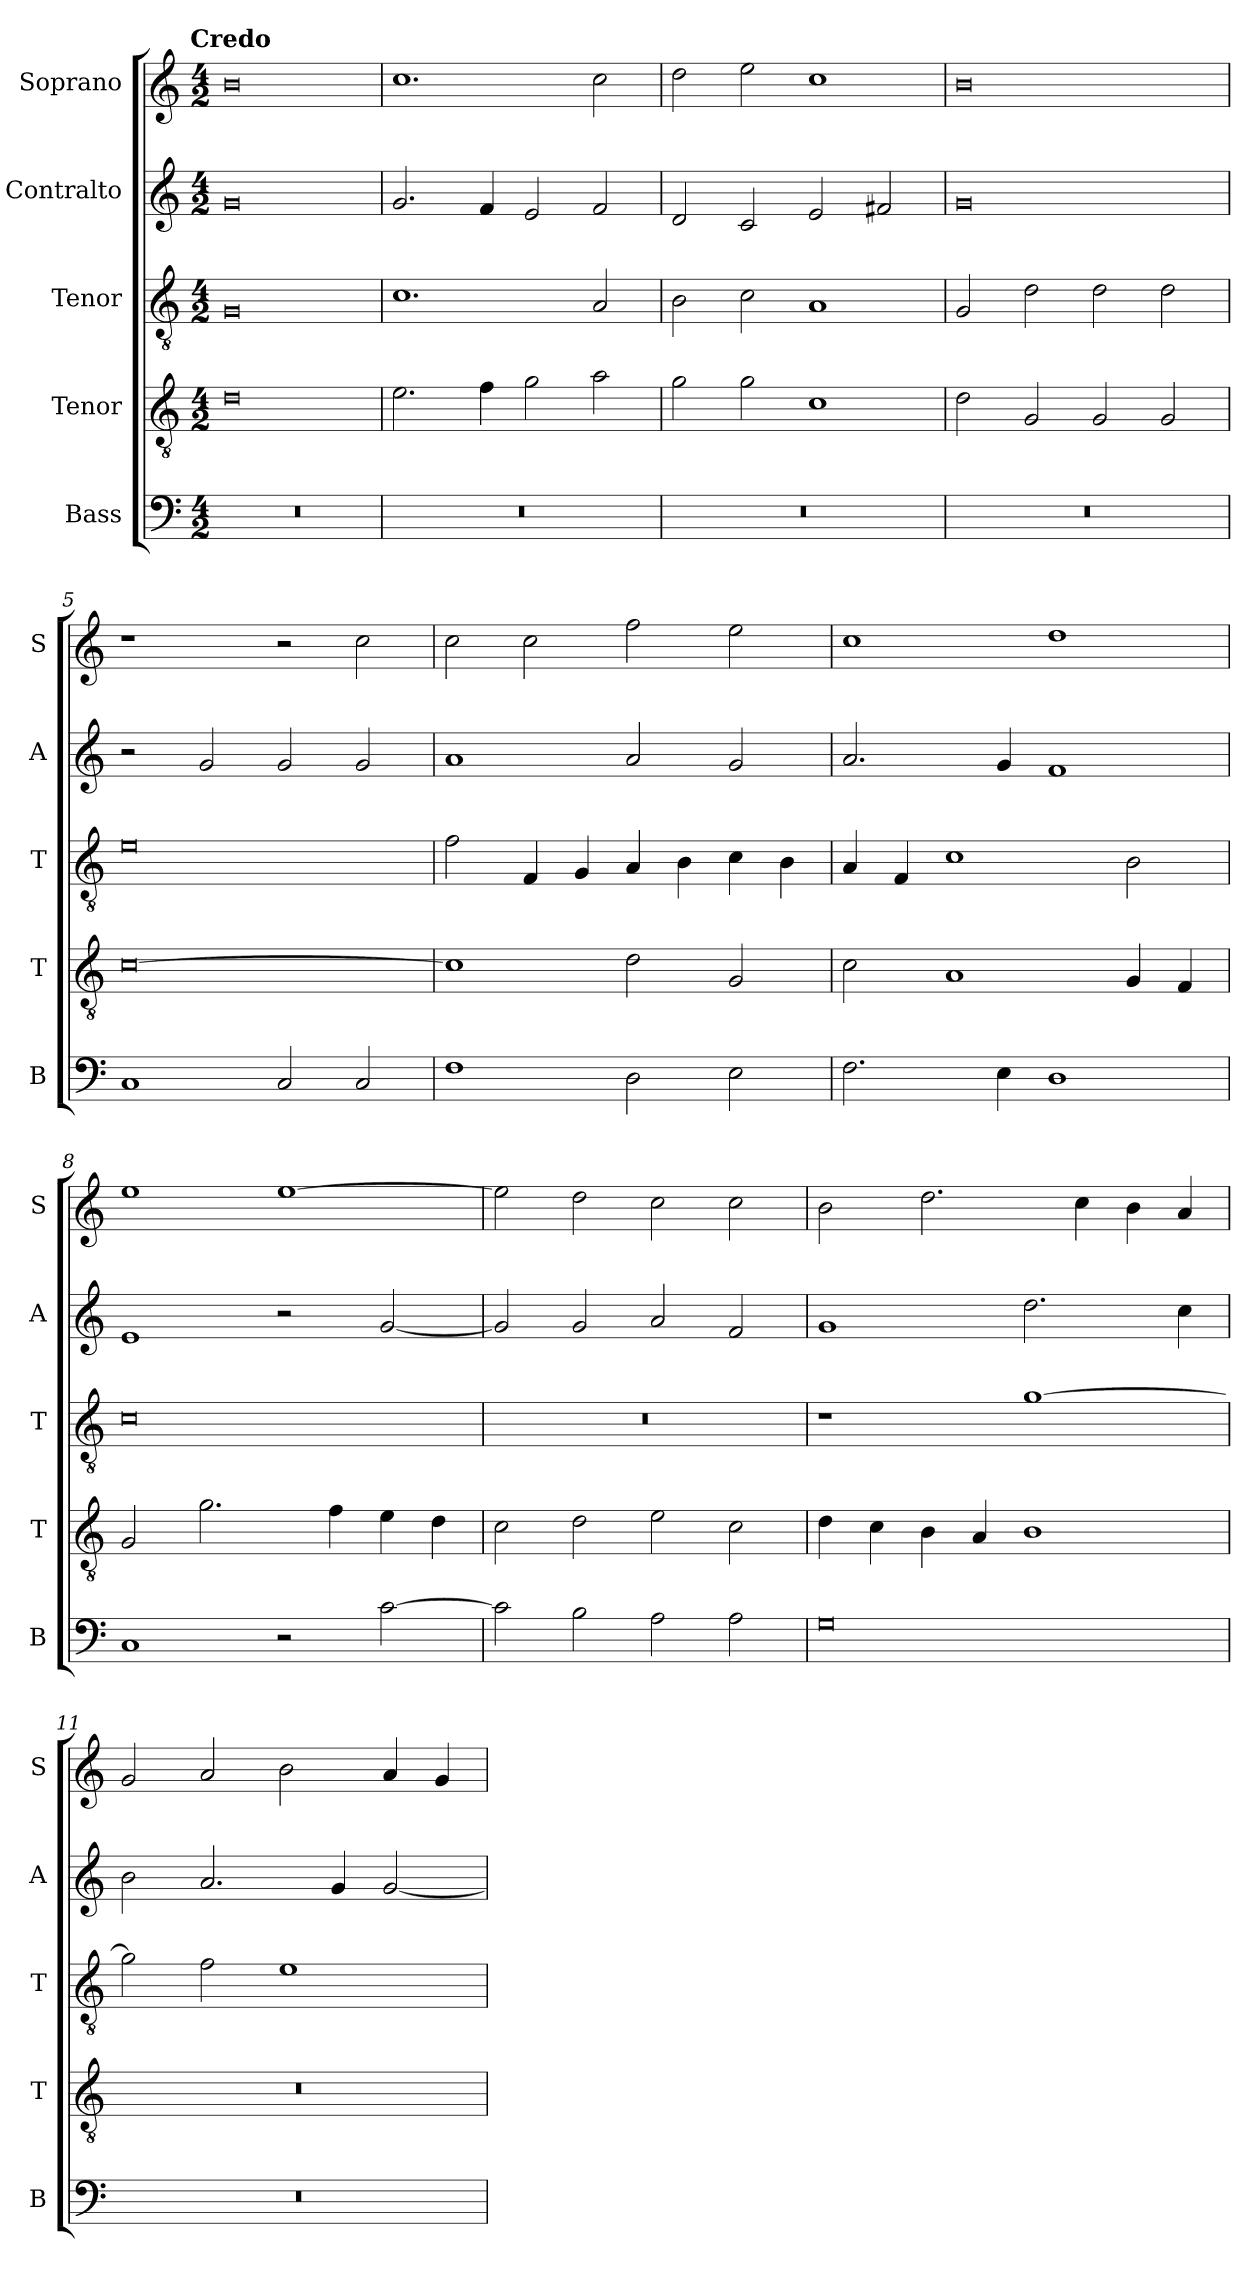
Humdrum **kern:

**kern	**kern	**kern	**kern	**kern
*part5	*part4	*part3	*part2	*part1
*staff5	*staff4	*staff3	*staff2	*staff1
*I"Bass	*I"Tenor	*I"Tenor	*I"Contralto	*I"Soprano
*I'B	*I'T	*I'T	*I'A	*I'S
*clefF4	*clefGv2	*clefGv2	*clefG2	*clefG2
*k[]	*k[]	*k[]	*k[]	*k[]
*C:ion	*C:ion	*C:ion	*C:ion	*C:ion
!!LO:TX:omd:t=Credo
*M4/2	*M4/2	*M4/2	*M4/2	*M4/2
=1	=1	=1	=1	=1
0r	0d	0G	0g	0b
=2	=2	=2	=2	=2
0r	2.e	1.c	2.g	1.cc
.	4f	.	4f	.
.	2g	.	2e	.
.	2a	2A	2f	2cc
=3	=3	=3	=3	=3
0r	2g	2B	2d	2dd
.	2g	2c	2c	2ee
.	1c	1A	2e	1cc
.	.	.	2f#X	.
=4	=4	=4	=4	=4
0r	2d	2G	0g	0b
.	2G	2d	.	.
.	2G	2d	.	.
.	2G	2d	.	.
=5	=5	=5	=5	=5
1C	[0c	0e	2r	1r
.	.	.	2g	.
2C	.	.	2g	2r
2C	.	.	2g	2cc
=6	=6	=6	=6	=6
1F	1c]	2f	1a	2cc
.	.	4F	.	2cc
.	.	4G	.	.
2D	2d	4A	2a	2ff
.	.	4B	.	.
2E	2G	4c	2g	2ee
.	.	4B	.	.
=7	=7	=7	=7	=7
2.F	2c	4A	2.a	1cc
.	.	4F	.	.
.	1A	1c	.	.
4E	.	.	4g	.
1D	.	.	1f	1dd
.	4G	2B	.	.
.	4F	.	.	.
=8	=8	=8	=8	=8
1C	2G	0c	1e	1ee
.	2.g	.	.	.
2r	.	.	2r	[1ee
.	4f	.	.	.
[2c	4e	.	[2g	.
.	4d	.	.	.
=9	=9	=9	=9	=9
2c]	2c	0r	2g]	2ee]
2B	2d	.	2g	2dd
2A	2e	.	2a	2cc
2A	2c	.	2f	2cc
=10	=10	=10	=10	=10
0G	4d	1r	1g	2b
.	4c	.	.	.
.	4B	.	.	2.dd
.	4A	.	.	.
.	1B	[1g	2.dd	.
.	.	.	.	4cc
.	.	.	.	4b
.	.	.	4cc	4a
=11	=11	=11	=11	=11
0r	0r	2g]	2b	2g
.	.	2f	2.a	2a
.	.	1e	.	2b
.	.	.	4g	.
.	.	.	[2g	4a
.	.	.	.	4g
=	=	=	=	=
*-	*-	*-	*-	*-
